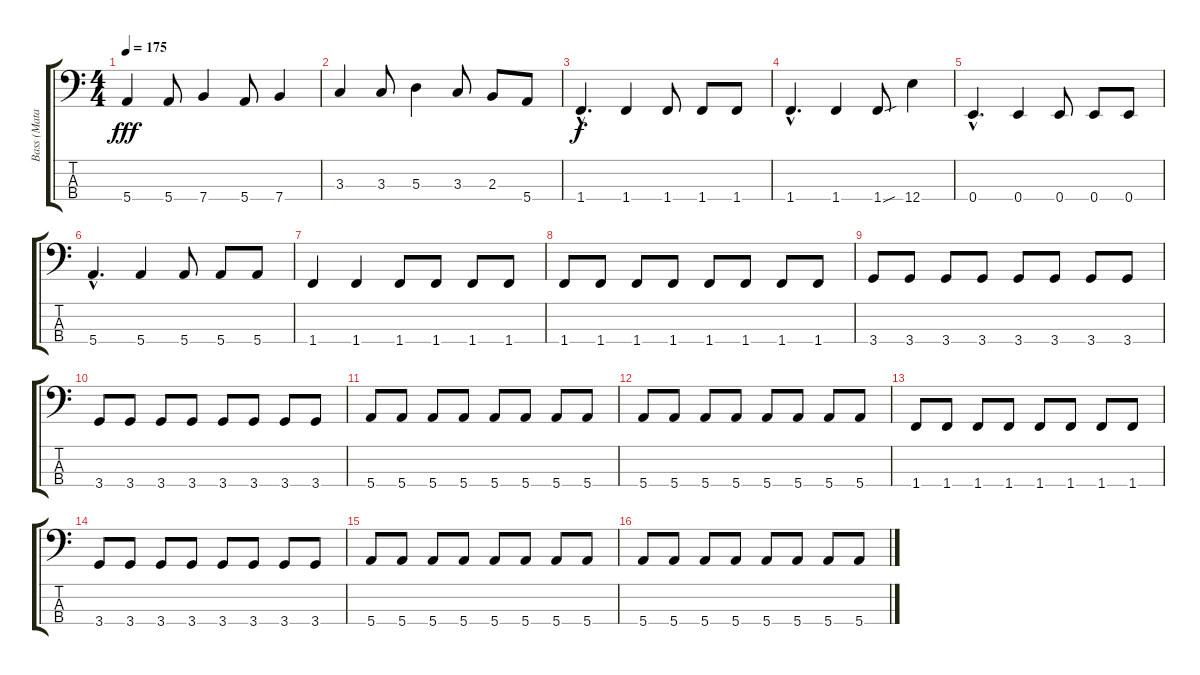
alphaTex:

\track ("Bass (Matatabi)" "Bass (Mata") {instrument electricbasspick}
\staff {score tabs}
\tuning (G2 D2 A1 E1) {hide}
\ts (4 4)
\tempo 175
\clef f4
\ks c
5.4.4{dy fff} 5.4.8 7.4.4 5.4.8 7.4.4 |
3.3.4 3.3.8 5.3.4 3.3.8 2.3.8 5.4.8 |
1.4{hac}.4{d dy f} 1.4.4 1.4.8 1.4.8 1.4.8 |
1.4{hac}.4{d} 1.4.4 1.4{sou}.8 12.4.4 |
0.4{hac}.4{d} 0.4.4 0.4.8 0.4.8 0.4.8 |
5.4{hac}.4{d} 5.4.4 5.4.8 5.4.8 5.4.8 |
1.4.4 1.4.4 1.4.8 1.4.8 1.4.8 1.4.8 |
1.4.8 1.4.8 1.4.8 1.4.8 1.4.8 1.4.8 1.4.8 1.4.8 |
3.4.8 3.4.8 3.4.8 3.4.8 3.4.8 3.4.8 3.4.8 3.4.8 |
3.4.8 3.4.8 3.4.8 3.4.8 3.4.8 3.4.8 3.4.8 3.4.8 |
5.4.8 5.4.8 5.4.8 5.4.8 5.4.8 5.4.8 5.4.8 5.4.8 |
5.4.8 5.4.8 5.4.8 5.4.8 5.4.8 5.4.8 5.4.8 5.4.8 |
1.4.8 1.4.8 1.4.8 1.4.8 1.4.8 1.4.8 1.4.8 1.4.8 |
3.4.8 3.4.8 3.4.8 3.4.8 3.4.8 3.4.8 3.4.8 3.4.8 |
5.4.8 5.4.8 5.4.8 5.4.8 5.4.8 5.4.8 5.4.8 5.4.8 |
5.4.8 5.4.8 5.4.8 5.4.8 5.4.8 5.4.8 5.4.8 5.4.8
